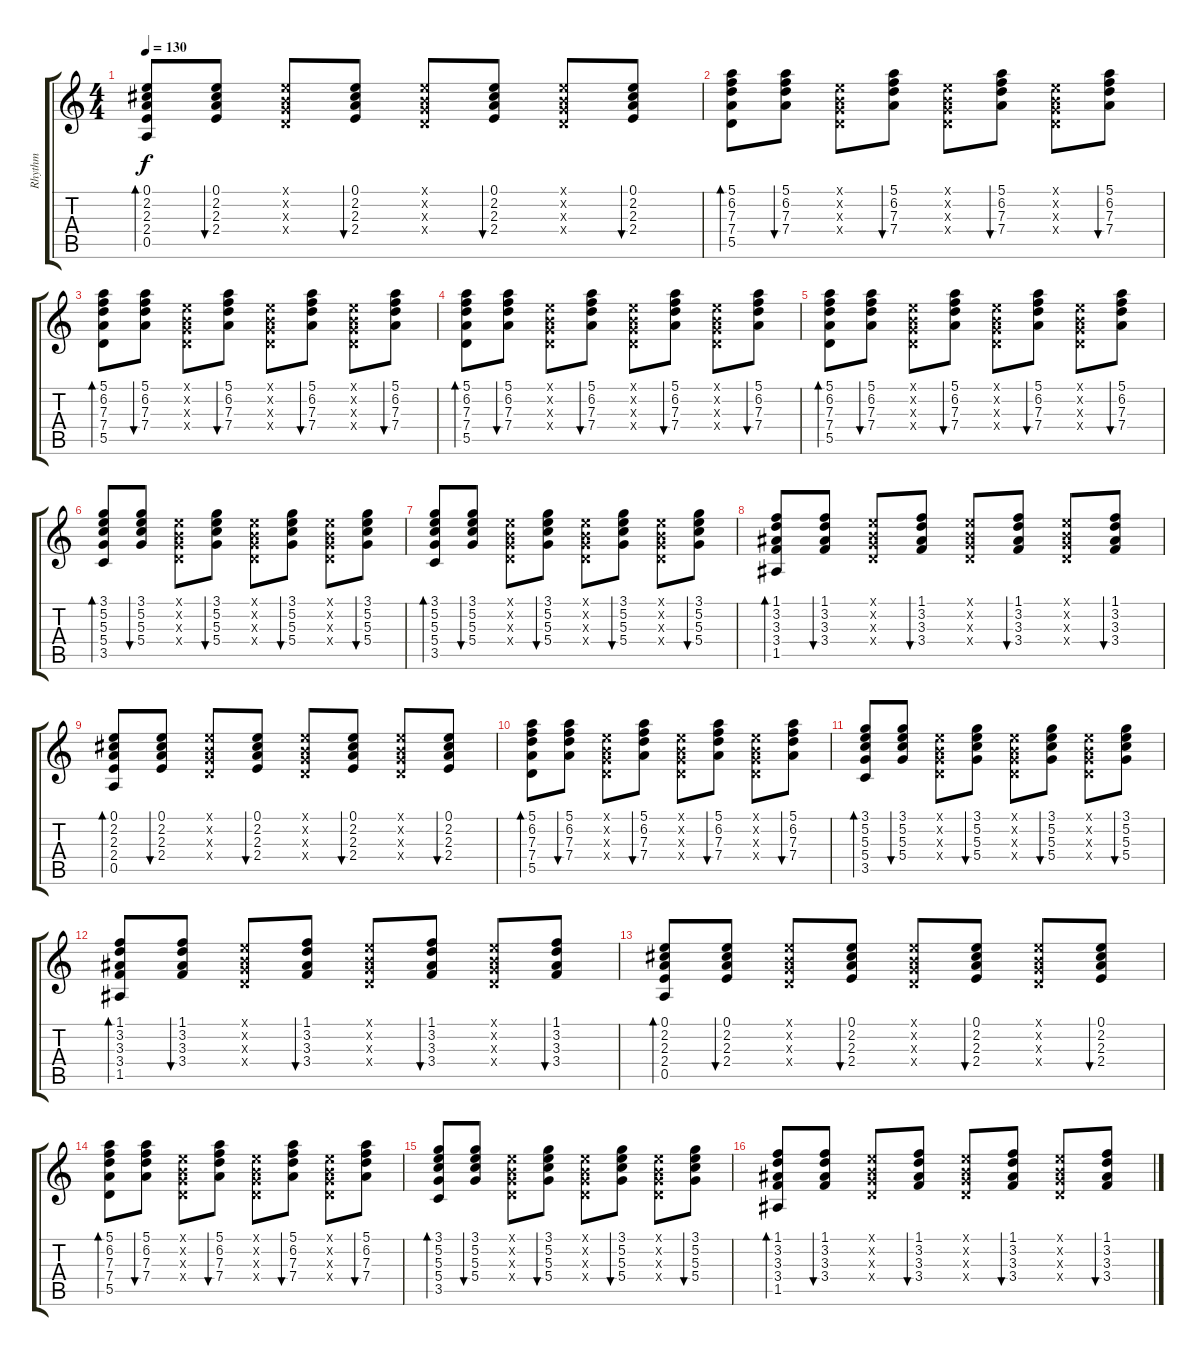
\track ("Rhythm" "Rhythm") {instrument acousticguitarsteel}
\staff {score tabs}
\tuning (E4 B3 G3 D3 A2 E2) {hide}
\ts (4 4)
\tempo 130
\clef g2
\ks c
(0.1 2.2 2.3 2.4 0.5).8{bd 120 dy f} (0.1 2.2 2.3 2.4).8{bu 120} (0.1{x} 0.2{x} 0.3{x} 0.4{x}).8 (0.1 2.2 2.3 2.4).8{bu 120} (0.1{x} 0.2{x} 0.3{x} 0.4{x}).8 (0.1 2.2 2.3 2.4).8{bu 120} (0.1{x} 0.2{x} 0.3{x} 0.4{x}).8 (0.1 2.2 2.3 2.4).8{bu 120} |
(5.1 6.2 7.3 7.4 5.5).8{bd 120} (5.1 6.2 7.3 7.4).8{bu 120} (0.1{x} 0.2{x} 0.3{x} 0.4{x}).8 (5.1 6.2 7.3 7.4).8{bu 120} (0.1{x} 0.2{x} 0.3{x} 0.4{x}).8 (5.1 6.2 7.3 7.4).8{bu 120} (0.1{x} 0.2{x} 0.3{x} 0.4{x}).8 (5.1 6.2 7.3 7.4).8{bu 120} |
(5.1 6.2 7.3 7.4 5.5).8{bd 120} (5.1 6.2 7.3 7.4).8{bu 120} (0.1{x} 0.2{x} 0.3{x} 0.4{x}).8 (5.1 6.2 7.3 7.4).8{bu 120} (0.1{x} 0.2{x} 0.3{x} 0.4{x}).8 (5.1 6.2 7.3 7.4).8{bu 120} (0.1{x} 0.2{x} 0.3{x} 0.4{x}).8 (5.1 6.2 7.3 7.4).8{bu 120} |
(5.1 6.2 7.3 7.4 5.5).8{bd 120} (5.1 6.2 7.3 7.4).8{bu 120} (0.1{x} 0.2{x} 0.3{x} 0.4{x}).8 (5.1 6.2 7.3 7.4).8{bu 120} (0.1{x} 0.2{x} 0.3{x} 0.4{x}).8 (5.1 6.2 7.3 7.4).8{bu 120} (0.1{x} 0.2{x} 0.3{x} 0.4{x}).8 (5.1 6.2 7.3 7.4).8{bu 120} |
(5.1 6.2 7.3 7.4 5.5).8{bd 120} (5.1 6.2 7.3 7.4).8{bu 120} (0.1{x} 0.2{x} 0.3{x} 0.4{x}).8 (5.1 6.2 7.3 7.4).8{bu 120} (0.1{x} 0.2{x} 0.3{x} 0.4{x}).8 (5.1 6.2 7.3 7.4).8{bu 120} (0.1{x} 0.2{x} 0.3{x} 0.4{x}).8 (5.1 6.2 7.3 7.4).8{bu 120} |
(3.1 5.2 5.3 5.4 3.5).8{bd 120} (3.1 5.2 5.3 5.4).8{bu 120} (0.1{x} 0.2{x} 0.3{x} 0.4{x}).8 (3.1 5.2 5.3 5.4).8{bu 120} (0.1{x} 0.2{x} 0.3{x} 0.4{x}).8 (3.1 5.2 5.3 5.4).8{bu 120} (0.1{x} 0.2{x} 0.3{x} 0.4{x}).8 (3.1 5.2 5.3 5.4).8{bu 120} |
(3.1 5.2 5.3 5.4 3.5).8{bd 120} (3.1 5.2 5.3 5.4).8{bu 120} (0.1{x} 0.2{x} 0.3{x} 0.4{x}).8 (3.1 5.2 5.3 5.4).8{bu 120} (0.1{x} 0.2{x} 0.3{x} 0.4{x}).8 (3.1 5.2 5.3 5.4).8{bu 120} (0.1{x} 0.2{x} 0.3{x} 0.4{x}).8 (3.1 5.2 5.3 5.4).8{bu 120} |
(1.1 3.2 3.3 3.4 1.5).8{bd 120} (1.1 3.2 3.3 3.4).8{bu 120} (0.1{x} 0.2{x} 0.3{x} 0.4{x}).8 (1.1 3.2 3.3 3.4).8{bu 120} (0.1{x} 0.2{x} 0.3{x} 0.4{x}).8 (1.1 3.2 3.3 3.4).8{bu 120} (0.1{x} 0.2{x} 0.3{x} 0.4{x}).8 (1.1 3.2 3.3 3.4).8{bu 120} |
(0.1 2.2 2.3 2.4 0.5).8{bd 120} (0.1 2.2 2.3 2.4).8{bu 120} (0.1{x} 0.2{x} 0.3{x} 0.4{x}).8 (0.1 2.2 2.3 2.4).8{bu 120} (0.1{x} 0.2{x} 0.3{x} 0.4{x}).8 (0.1 2.2 2.3 2.4).8{bu 120} (0.1{x} 0.2{x} 0.3{x} 0.4{x}).8 (0.1 2.2 2.3 2.4).8{bu 120} |
(5.1 6.2 7.3 7.4 5.5).8{bd 120} (5.1 6.2 7.3 7.4).8{bu 120} (0.1{x} 0.2{x} 0.3{x} 0.4{x}).8 (5.1 6.2 7.3 7.4).8{bu 120} (0.1{x} 0.2{x} 0.3{x} 0.4{x}).8 (5.1 6.2 7.3 7.4).8{bu 120} (0.1{x} 0.2{x} 0.3{x} 0.4{x}).8 (5.1 6.2 7.3 7.4).8{bu 120} |
(3.1 5.2 5.3 5.4 3.5).8{bd 120} (3.1 5.2 5.3 5.4).8{bu 120} (0.1{x} 0.2{x} 0.3{x} 0.4{x}).8 (3.1 5.2 5.3 5.4).8{bu 120} (0.1{x} 0.2{x} 0.3{x} 0.4{x}).8 (3.1 5.2 5.3 5.4).8{bu 120} (0.1{x} 0.2{x} 0.3{x} 0.4{x}).8 (3.1 5.2 5.3 5.4).8{bu 120} |
(1.1 3.2 3.3 3.4 1.5).8{bd 120} (1.1 3.2 3.3 3.4).8{bu 120} (0.1{x} 0.2{x} 0.3{x} 0.4{x}).8 (1.1 3.2 3.3 3.4).8{bu 120} (0.1{x} 0.2{x} 0.3{x} 0.4{x}).8 (1.1 3.2 3.3 3.4).8{bu 120} (0.1{x} 0.2{x} 0.3{x} 0.4{x}).8 (1.1 3.2 3.3 3.4).8{bu 120} |
(0.1 2.2 2.3 2.4 0.5).8{bd 120} (0.1 2.2 2.3 2.4).8{bu 120} (0.1{x} 0.2{x} 0.3{x} 0.4{x}).8 (0.1 2.2 2.3 2.4).8{bu 120} (0.1{x} 0.2{x} 0.3{x} 0.4{x}).8 (0.1 2.2 2.3 2.4).8{bu 120} (0.1{x} 0.2{x} 0.3{x} 0.4{x}).8 (0.1 2.2 2.3 2.4).8{bu 120} |
(5.1 6.2 7.3 7.4 5.5).8{bd 120} (5.1 6.2 7.3 7.4).8{bu 120} (0.1{x} 0.2{x} 0.3{x} 0.4{x}).8 (5.1 6.2 7.3 7.4).8{bu 120} (0.1{x} 0.2{x} 0.3{x} 0.4{x}).8 (5.1 6.2 7.3 7.4).8{bu 120} (0.1{x} 0.2{x} 0.3{x} 0.4{x}).8 (5.1 6.2 7.3 7.4).8{bu 120} |
(3.1 5.2 5.3 5.4 3.5).8{bd 120} (3.1 5.2 5.3 5.4).8{bu 120} (0.1{x} 0.2{x} 0.3{x} 0.4{x}).8 (3.1 5.2 5.3 5.4).8{bu 120} (0.1{x} 0.2{x} 0.3{x} 0.4{x}).8 (3.1 5.2 5.3 5.4).8{bu 120} (0.1{x} 0.2{x} 0.3{x} 0.4{x}).8 (3.1 5.2 5.3 5.4).8{bu 120} |
(1.1 3.2 3.3 3.4 1.5).8{bd 120} (1.1 3.2 3.3 3.4).8{bu 120} (0.1{x} 0.2{x} 0.3{x} 0.4{x}).8 (1.1 3.2 3.3 3.4).8{bu 120} (0.1{x} 0.2{x} 0.3{x} 0.4{x}).8 (1.1 3.2 3.3 3.4).8{bu 120} (0.1{x} 0.2{x} 0.3{x} 0.4{x}).8 (1.1 3.2 3.3 3.4).8{bu 120}
